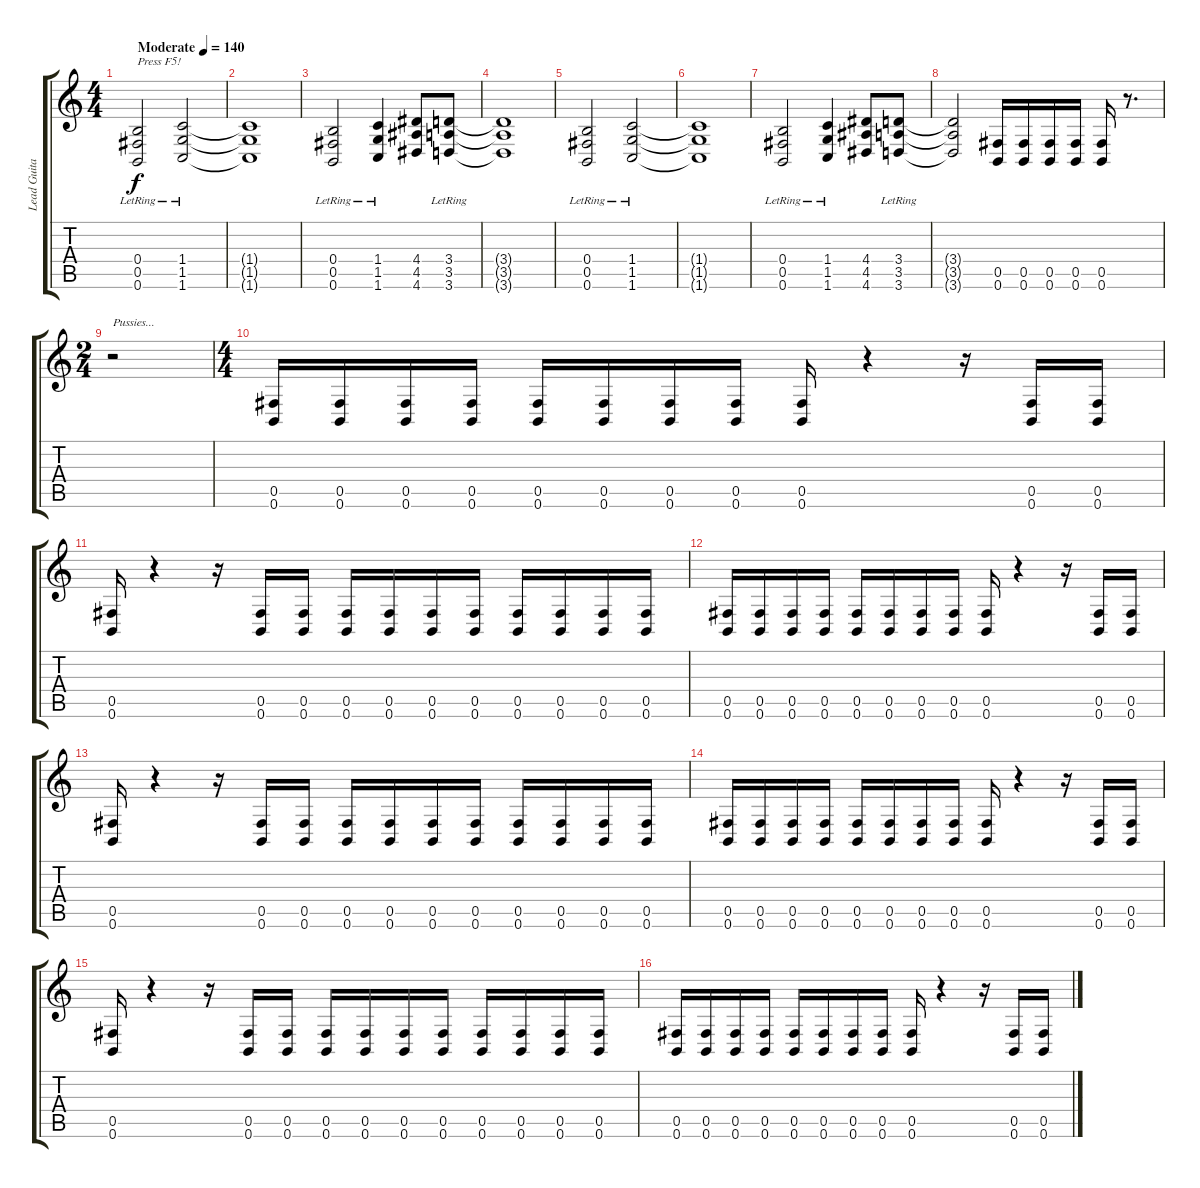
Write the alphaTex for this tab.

\track ("Lead Guitar" "Lead Guita") {instrument distortionguitar}
\staff {score tabs}
\tuning (Db4 Ab3 E3 B2 Gb2 B1) {hide}
\ts (4 4)
\tempo (140 "Moderate")
\clef g2
\ks c
(0.4{lr} 0.5{lr} 0.6{lr}).2{txt "Press F5!" dy f instrument distortionguitar} (1.4{lr} 1.5{lr} 1.6{lr}).2 |
(1.4{t} 1.5{t} 1.6{t}).1 |
(0.4{lr} 0.5{lr} 0.6{lr}).2 (1.4{lr} 1.5{lr} 1.6{lr}).4 (4.4 4.5 4.6).8 (3.4{lr} 3.5{lr} 3.6{lr}).8 |
(3.4{t} 3.5{t} 3.6{t}).1 |
(0.4{lr} 0.5{lr} 0.6{lr}).2 (1.4{lr} 1.5{lr} 1.6{lr}).2 |
(1.4{t} 1.5{t} 1.6{t}).1 |
(0.4{lr} 0.5{lr} 0.6{lr}).2 (1.4{lr} 1.5{lr} 1.6{lr}).4 (4.4 4.5 4.6).8 (3.4{lr} 3.5{lr} 3.6{lr}).8 |
(3.4{t} 3.5{t} 3.6{t}).2 (0.5 0.6).16 (0.5 0.6).16 (0.5 0.6).16 (0.5 0.6).16 (0.5 0.6).16 r.8{d} |
\ts (2 4)
r.2{txt "Pussies..."} |
\ts (4 4)
(0.5 0.6).16 (0.5 0.6).16 (0.5 0.6).16 (0.5 0.6).16 (0.5 0.6).16 (0.5 0.6).16 (0.5 0.6).16 (0.5 0.6).16 (0.5 0.6).16 r.4 r.16 (0.5 0.6).16 (0.5 0.6).16 |
(0.5 0.6).16 r.4 r.16 (0.5 0.6).16 (0.5 0.6).16 (0.5 0.6).16 (0.5 0.6).16 (0.5 0.6).16 (0.5 0.6).16 (0.5 0.6).16 (0.5 0.6).16 (0.5 0.6).16 (0.5 0.6).16 |
(0.5 0.6).16 (0.5 0.6).16 (0.5 0.6).16 (0.5 0.6).16 (0.5 0.6).16 (0.5 0.6).16 (0.5 0.6).16 (0.5 0.6).16 (0.5 0.6).16 r.4 r.16 (0.5 0.6).16 (0.5 0.6).16 |
(0.5 0.6).16 r.4 r.16 (0.5 0.6).16 (0.5 0.6).16 (0.5 0.6).16 (0.5 0.6).16 (0.5 0.6).16 (0.5 0.6).16 (0.5 0.6).16 (0.5 0.6).16 (0.5 0.6).16 (0.5 0.6).16 |
(0.5 0.6).16 (0.5 0.6).16 (0.5 0.6).16 (0.5 0.6).16 (0.5 0.6).16 (0.5 0.6).16 (0.5 0.6).16 (0.5 0.6).16 (0.5 0.6).16 r.4 r.16 (0.5 0.6).16 (0.5 0.6).16 |
(0.5 0.6).16 r.4 r.16 (0.5 0.6).16 (0.5 0.6).16 (0.5 0.6).16 (0.5 0.6).16 (0.5 0.6).16 (0.5 0.6).16 (0.5 0.6).16 (0.5 0.6).16 (0.5 0.6).16 (0.5 0.6).16 |
(0.5 0.6).16 (0.5 0.6).16 (0.5 0.6).16 (0.5 0.6).16 (0.5 0.6).16 (0.5 0.6).16 (0.5 0.6).16 (0.5 0.6).16 (0.5 0.6).16 r.4 r.16 (0.5 0.6).16 (0.5 0.6).16
